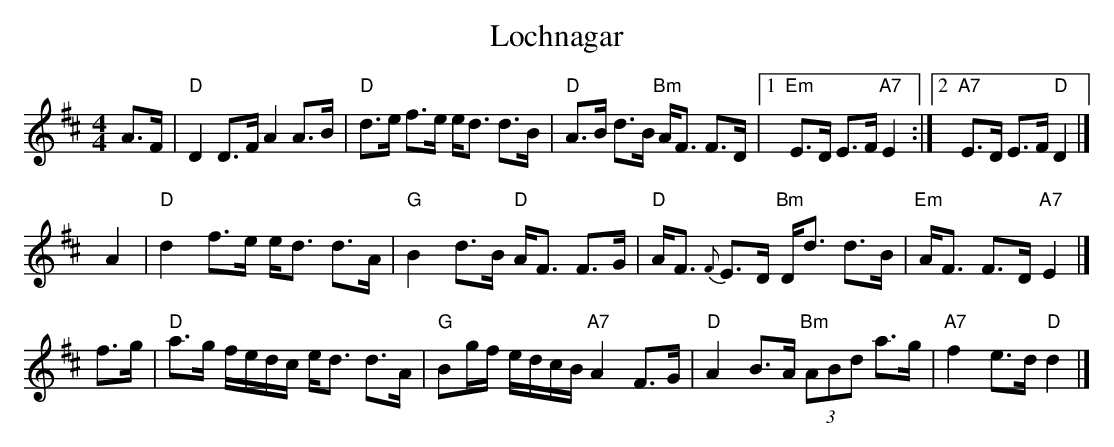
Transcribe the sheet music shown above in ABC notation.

X:1
T: Lochnagar
M: 4/4
L: 1/8
K: D
A>F \
| "D"D2 D>F A2 A>B | "D"d>e f>e e<d d>B | "D"A>B d>B "Bm"A<F F>D \
|1 "Em"E>D E>F "A7"E2 :|2 "A7"E>D E>F "D"D2 |]
yA2 \
| "D"d2 f>e e<d d>A | "G"B2 d>B "D"A<F F>G \
| "D"A<F {F}E>D "Bm"D<d d>B | "Em"A<F F>D "A7"E2 |]
f>g \
| "D"a>g f/e/d/c/ e<d d>A | "G"Bg/f/ e/d/c/B/ "A7"A2 F>G \
| "D"A2 B>A "Bm"(3ABd a>g | "A7"f2 e>d "D"d2 |]
